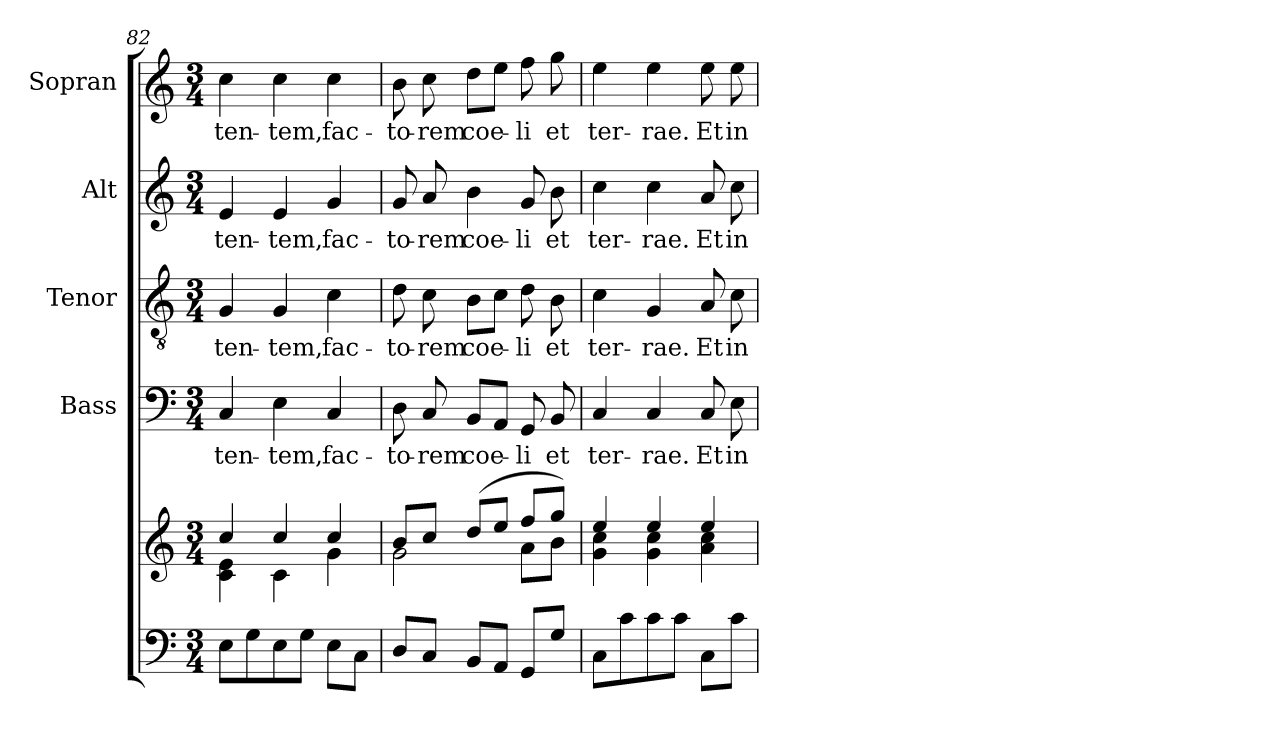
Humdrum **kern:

**kern	**kern	**kern	**text	**kern	**text	**kern	**text	**kern	**text
*part5	*part5	*part4	*part4	*part3	*part3	*part2	*part2	*part1	*part1
*staff6	*staff5	*staff4	*staff4	*staff3	*staff3	*staff2	*staff2	*staff1	*staff1
*	*	*I"Bass	*	*I"Tenor	*	*I"Alt	*	*I"Sopran	*
*	*	*I'B.	*	*I'T.	*	*I'A.	*	*I'S.	*
!!LO:LB:g=z
*clefF4	*clefG2	*clefF4	*	*clefGv2	*	*clefG2	*	*clefG2	*
*k[]	*k[]	*k[]	*	*k[]	*	*k[]	*	*k[]	*
*C:	*C:	*C:	*	*C:	*	*C:	*	*C:	*
*M3/4	*M3/4	*M3/4	*	*M3/4	*	*M3/4	*	*M3/4	*
=82	=82	=82	=82	=82	=82	=82	=82	=82	=82
*	*^	*	*	*	*	*	*	*	*
!	!	!	!	!LO:LY:b	!	!LO:LY:b	!	!LO:LY:b	!	!LO:LY:b
8E\L	4cc/	4c\ 4e\	4C/	-ten-	4G/	-ten-	4e/	-ten-	4cc\	-ten-
8G\	.	.	.	.	.	.	.	.	.	.
!	!	!	!	!LO:LY:b	!	!LO:LY:b	!	!LO:LY:b	!	!LO:LY:b
8E\	4cc/	4c\	4E\	-tem,	4G/	-tem,	4e/	-tem,	4cc\	-tem,
8G\J	.	.	.	.	.	.	.	.	.	.
!	!	!	!	!LO:LY:b	!	!LO:LY:b	!	!LO:LY:b	!	!LO:LY:b
8E\L	4cc/	4g\	4C/	fac-	4c\	fac-	4g/	fac-	4cc\	fac-
8C\J	.	.	.	.	.	.	.	.	.	.
=83	=83	=83	=83	=83	=83	=83	=83	=83	=83	=83
!	!	!	!	!LO:LY:b	!	!LO:LY:b	!	!LO:LY:b	!	!LO:LY:b
8D/L	8b/L	2g\	8D\	-to-	8d\	-to-	8g/	-to-	8b\	-to-
!	!	!	!	!LO:LY:b	!	!LO:LY:b	!	!LO:LY:b	!	!LO:LY:b
8C/J	8cc/J	.	8C/	-rem	8c\	-rem	8a/	-rem	8cc\	-rem
!	!	!	!	!LO:LY:b	!	!LO:LY:b	!	!LO:LY:b	!	!LO:LY:b
8BB/L	(>8dd/L	.	8BB/L	coe-	8B\L	coe-	4b\	coe-	8dd\L	coe-
8AA/J	8ee/J	.	8AA/J	.	8c\J	.	.	.	8ee\J	.
!	!	!	!	!LO:LY:b	!	!LO:LY:b	!	!LO:LY:b	!	!LO:LY:b
8GG/L	8ff/L	8a\L	8GG/	-li	8d\	-li	8g/	-li	8ff\	-li
!	!	!	!	!LO:LY:b	!	!LO:LY:b	!	!LO:LY:b	!	!LO:LY:b
8G/J	8gg/J)	8b\J	8BB/	et	8B\	et	8b\	et	8gg\	et
=84	=84	=84	=84	=84	=84	=84	=84	=84	=84	=84
!	!	!	!	!LO:LY:b	!	!LO:LY:b	!	!LO:LY:b	!	!LO:LY:b
8C\L	4ee/	4g\ 4cc\	4C/	ter-	4c\	ter-	4cc\	ter-	4ee\	ter-
8c\	.	.	.	.	.	.	.	.	.	.
!	!	!	!	!LO:LY:b	!	!LO:LY:b	!	!LO:LY:b	!	!LO:LY:b
8c\	4ee/	4g\ 4cc\	4C/	-rae.	4G/	-rae.	4cc\	-rae.	4ee\	-rae.
8c\J	.	.	.	.	.	.	.	.	.	.
!	!	!	!	!LO:LY:b	!	!LO:LY:b	!	!LO:LY:b	!	!LO:LY:b
8C\L	4ee/	4a\ 4cc\	8C/	Et	8A/	Et	8a/	Et	8ee\	Et
!	!	!	!	!LO:LY:b	!	!LO:LY:b	!	!LO:LY:b	!	!LO:LY:b
8c\J	.	.	8E\	in	8c\	in	8cc\	in	8ee\	in
*	*v	*v	*	*	*	*	*	*	*	*
=	=	=	=	=	=	=	=	=	=
*-	*-	*-	*-	*-	*-	*-	*-	*-	*-
